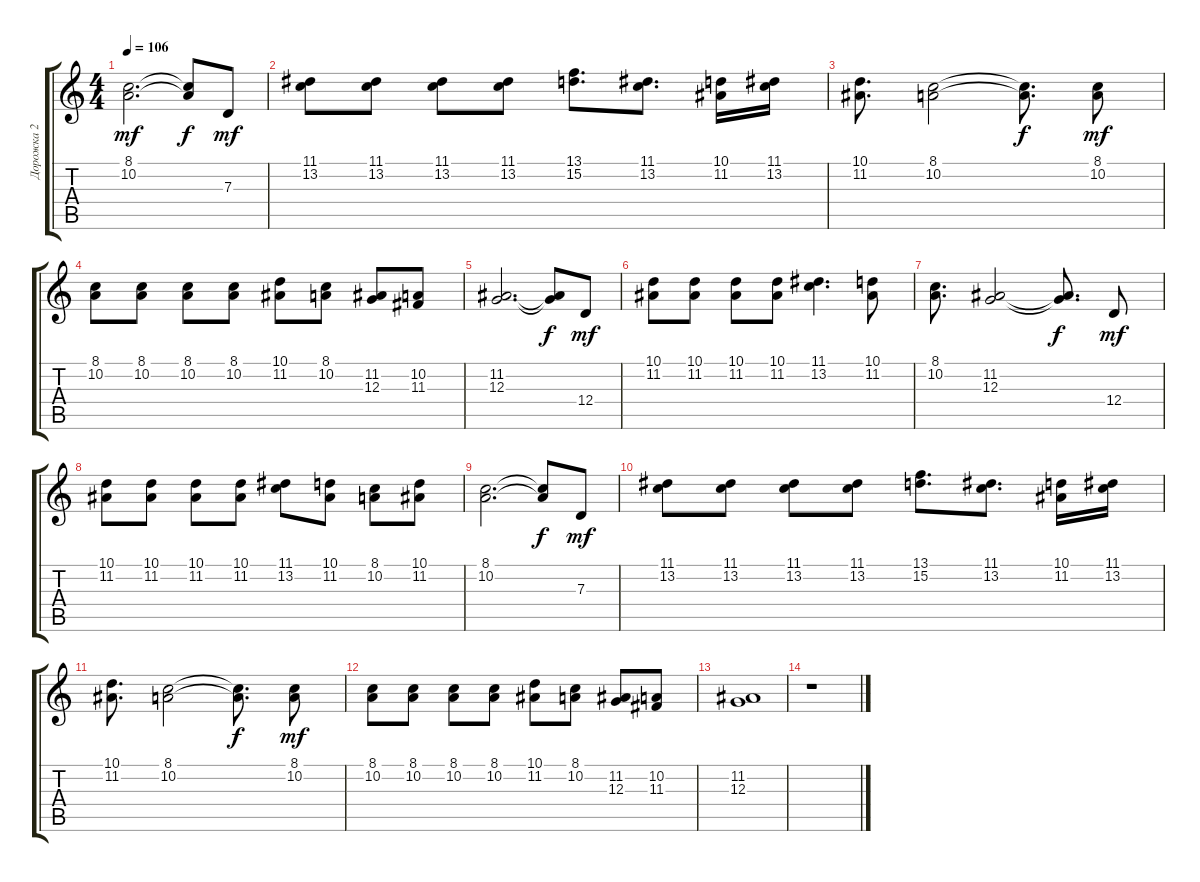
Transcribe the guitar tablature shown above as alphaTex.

\track ("Дорожка 2" "Дорожка 2") {instrument tremolostrings}
\staff {score tabs}
\tuning (E4 B3 G3 D3 A2 E2) {hide}
\ts (4 4)
\tempo 106
\clef g2
\ks c
(8.1 10.2).2{d dy mf} (8.1{t} 10.2{t}).8{dy f} 7.3.8{dy mf} |
(11.1 13.2).8 (11.1 13.2).8 (11.1 13.2).8 (11.1 13.2).8 (13.1 15.2).8{d} (11.1 13.2).8{d} (10.1 11.2).16 (11.1 13.2).16 |
(10.1 11.2).8{d} (8.1 10.2).2 (8.1{t} 10.2{t}).8{d dy f} (8.1 10.2).8{dy mf} |
(8.1 10.2).8 (8.1 10.2).8 (8.1 10.2).8 (8.1 10.2).8 (10.1 11.2).8 (8.1 10.2).8 (11.2 12.3).8 (10.2 11.3).8 |
(11.2 12.3).2{d} (11.2{t} 12.3{t}).8{dy f} 12.4.8{dy mf} |
(10.1 11.2).8 (10.1 11.2).8 (10.1 11.2).8 (10.1 11.2).8 (11.1 13.2).4{d} (10.1 11.2).8 |
(8.1 10.2).8{d} (11.2 12.3).2 (11.2{t} 12.3{t}).8{d dy f} 12.4.8{dy mf} |
(10.1 11.2).8 (10.1 11.2).8 (10.1 11.2).8 (10.1 11.2).8 (11.1 13.2).8 (10.1 11.2).8 (8.1 10.2).8 (10.1 11.2).8 |
(8.1 10.2).2{d} (8.1{t} 10.2{t}).8{dy f} 7.3.8{dy mf} |
(11.1 13.2).8 (11.1 13.2).8 (11.1 13.2).8 (11.1 13.2).8 (13.1 15.2).8{d} (11.1 13.2).8{d} (10.1 11.2).16 (11.1 13.2).16 |
(10.1 11.2).8{d} (8.1 10.2).2 (8.1{t} 10.2{t}).8{d dy f} (8.1 10.2).8{dy mf} |
(8.1 10.2).8 (8.1 10.2).8 (8.1 10.2).8 (8.1 10.2).8 (10.1 11.2).8 (8.1 10.2).8 (11.2 12.3).8 (10.2 11.3).8 |
(11.2 12.3).1 |
r.1
